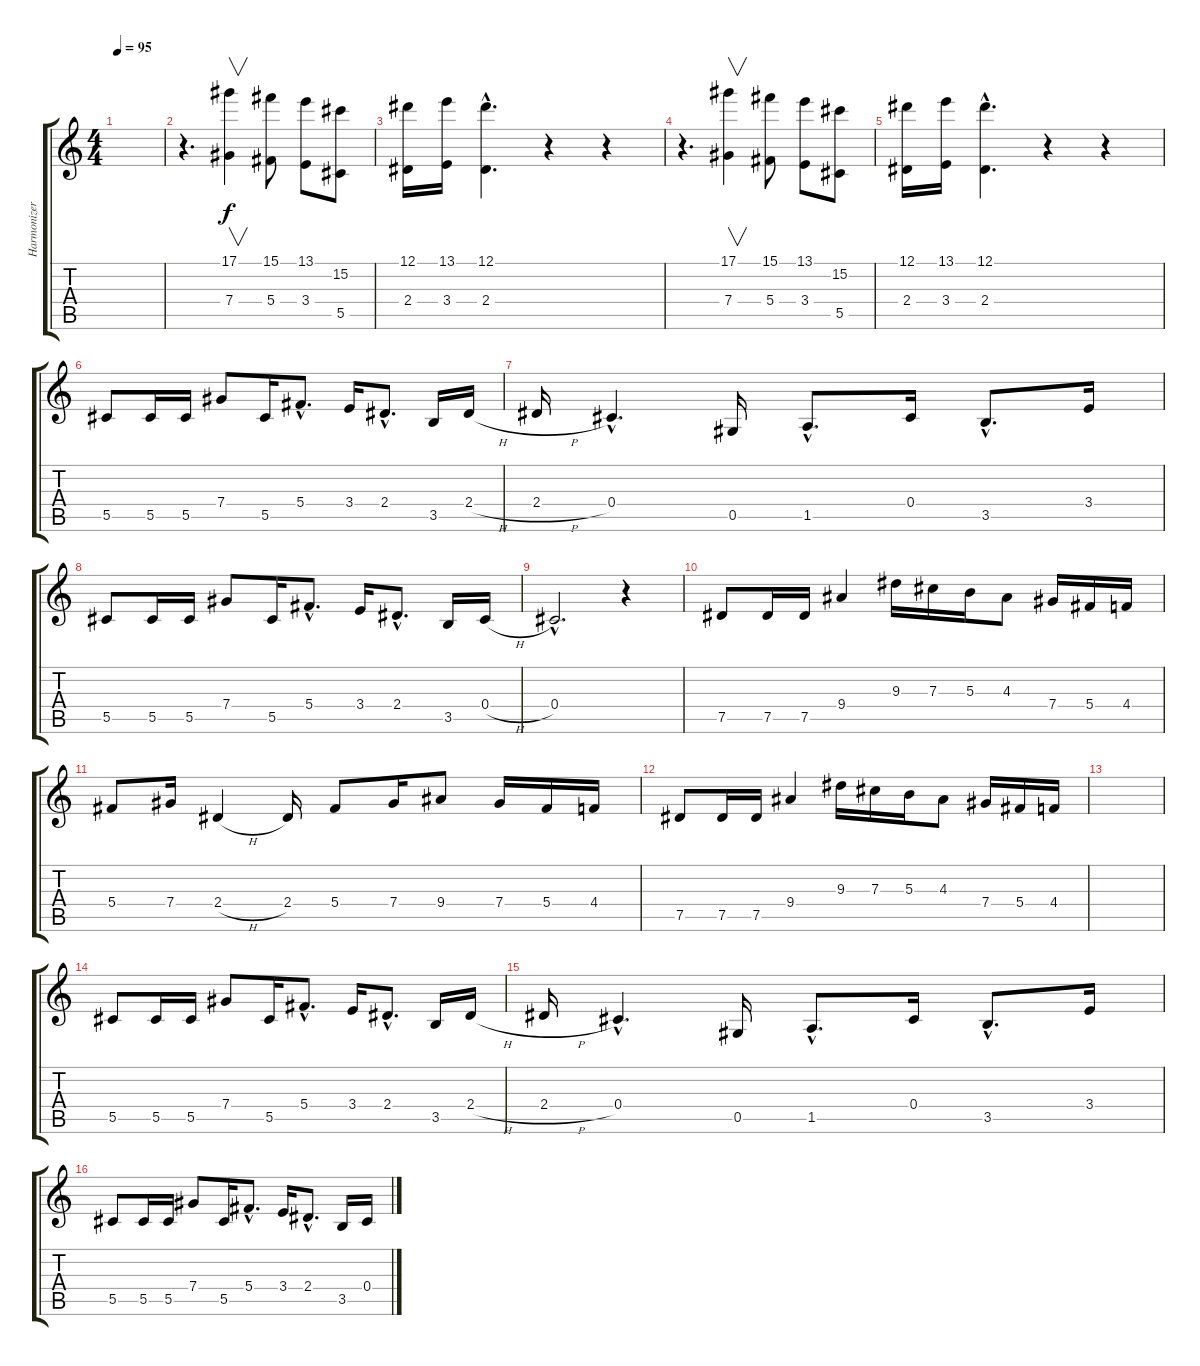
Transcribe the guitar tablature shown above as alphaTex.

\track ("Harmonizer" "Harmonizer") {instrument distortionguitar}
\staff {score tabs}
\tuning (Eb4 Bb3 Gb3 Db3 Ab2 Eb2) {hide}
\ts (4 4)
\tempo 95
\clef g2
\ks c
|
r.4{d} (17.1 7.4).4{v} (15.1 5.4).8 (13.1 3.4).8 (15.2 5.5).8 |
(12.1 2.4).16 (13.1 3.4).16 (12.1{hac} 2.4{hac}).4{d} r.4 r.4 |
r.4{d} (17.1 7.4).4{v} (15.1 5.4).8 (13.1 3.4).8 (15.2 5.5).8 |
(12.1 2.4).16 (13.1 3.4).16 (12.1{hac} 2.4{hac}).4{d} r.4 r.4 |
5.5.8 5.5.16 5.5.16 7.4.8 5.5.16 5.4{hac}.8{d} 3.4.16 2.4{hac}.8{d} 3.5.16 2.4{h}.16 |
2.4{h}.16 0.4{hac}.4{d} 0.5.16 1.5{hac}.8{d} 0.4.16 3.5{hac}.8{d} 3.4.16 |
5.5.8 5.5.16 5.5.16 7.4.8 5.5.16 5.4{hac}.8{d} 3.4.16 2.4{hac}.8{d} 3.5.16 0.4{h}.16 |
0.4{hac}.2{d} r.4 |
7.5.8 7.5.16 7.5.16 9.4.4 9.3.16 7.3.16 5.3.16 4.3.8 7.4.16 5.4.16 4.4.16 |
5.4.8 7.4.16 2.4{h}.4 2.4.16 5.4.8 7.4.16 9.4.8 7.4.16 5.4.16 4.4.16 |
7.5.8 7.5.16 7.5.16 9.4.4 9.3.16 7.3.16 5.3.16 4.3.8 7.4.16 5.4.16 4.4.16 |
|
5.5.8 5.5.16 5.5.16 7.4.8 5.5.16 5.4{hac}.8{d} 3.4.16 2.4{hac}.8{d} 3.5.16 2.4{h}.16 |
2.4{h}.16 0.4{hac}.4{d} 0.5.16 1.5{hac}.8{d} 0.4.16 3.5{hac}.8{d} 3.4.16 |
5.5.8 5.5.16 5.5.16 7.4.8 5.5.16 5.4{hac}.8{d} 3.4.16 2.4{hac}.8{d} 3.5.16 0.4{h}.16
